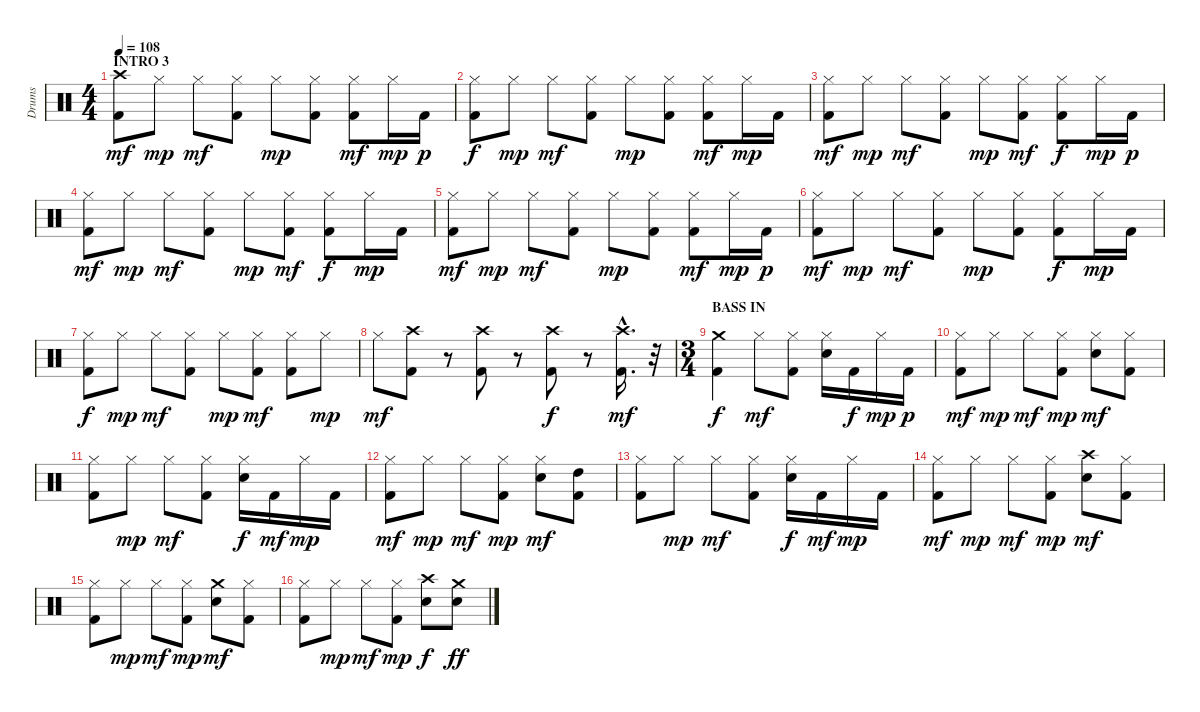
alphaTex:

\track ("Drums" "Drums") {instrument percussion}
\staff {score}
\articulation defaults
\ts (4 4)
\section ("" "INTRO 3")
\tempo 108
\clef neutral
\ks c
("Crash high (hit)" "Kick (hit) 2").8{dy mf volume 14} "Hi-Hat (closed)".8{dy mp} "Hi-Hat (closed)".8{dy mf} ("Hi-Hat (closed)" "Kick (hit) 2").8 "Hi-Hat (closed)".8{dy mp} ("Hi-Hat (closed)" "Kick (hit) 2").8 ("Hi-Hat (closed)" "Kick (hit) 2").8{dy mf} "Hi-Hat (closed)".16{dy mp} "Kick (hit) 2".16{dy p} |
("Hi-Hat (closed)" "Kick (hit) 2").8{dy f} "Hi-Hat (closed)".8{dy mp} "Hi-Hat (closed)".8{dy mf} ("Hi-Hat (closed)" "Kick (hit) 2").8 "Hi-Hat (closed)".8{dy mp} ("Hi-Hat (closed)" "Kick (hit) 2").8 ("Hi-Hat (closed)" "Kick (hit) 2").8{dy mf} "Hi-Hat (closed)".16{dy mp} "Kick (hit) 2".16 |
("Hi-Hat (closed)" "Kick (hit) 2").8{dy mf} "Hi-Hat (closed)".8{dy mp} "Hi-Hat (closed)".8{dy mf} ("Hi-Hat (closed)" "Kick (hit) 2").8 "Hi-Hat (closed)".8{dy mp} ("Hi-Hat (closed)" "Kick (hit) 2").8{dy mf} ("Hi-Hat (closed)" "Kick (hit) 2").8{dy f} "Hi-Hat (closed)".16{dy mp} "Kick (hit) 2".16{dy p} |
("Hi-Hat (closed)" "Kick (hit) 2").8{dy mf} "Hi-Hat (closed)".8{dy mp} "Hi-Hat (closed)".8{dy mf} ("Hi-Hat (closed)" "Kick (hit) 2").8 "Hi-Hat (closed)".8{dy mp} ("Hi-Hat (closed)" "Kick (hit) 2").8{dy mf} ("Hi-Hat (closed)" "Kick (hit) 2").8{dy f} "Hi-Hat (closed)".16{dy mp} "Kick (hit) 2".16 |
("Hi-Hat (closed)" "Kick (hit) 2").8{dy mf} "Hi-Hat (closed)".8{dy mp} "Hi-Hat (closed)".8{dy mf} ("Hi-Hat (closed)" "Kick (hit) 2").8 "Hi-Hat (closed)".8{dy mp} ("Hi-Hat (closed)" "Kick (hit) 2").8 ("Hi-Hat (closed)" "Kick (hit) 2").8{dy mf} "Hi-Hat (closed)".16{dy mp} "Kick (hit) 2".16{dy p} |
("Hi-Hat (closed)" "Kick (hit) 2").8{dy mf} "Hi-Hat (closed)".8{dy mp} "Hi-Hat (closed)".8{dy mf} ("Hi-Hat (closed)" "Kick (hit) 2").8 "Hi-Hat (closed)".8{dy mp} ("Hi-Hat (closed)" "Kick (hit) 2").8 ("Hi-Hat (closed)" "Kick (hit) 2").8{dy f} "Hi-Hat (closed)".16{dy mp} "Kick (hit) 2".16 |
("Hi-Hat (closed)" "Kick (hit) 2").8{dy f} "Hi-Hat (closed)".8{dy mp} "Hi-Hat (closed)".8{dy mf} ("Hi-Hat (closed)" "Kick (hit) 2").8 "Hi-Hat (closed)".8{dy mp} ("Hi-Hat (closed)" "Kick (hit) 2").8{dy mf} ("Hi-Hat (closed)" "Kick (hit) 2").8 "Hi-Hat (closed)".8{dy mp} |
"Hi-Hat (closed)".8{dy mf} ("Crash high (hit)" "Kick (hit) 2").8 r.8{volume 0} ("Crash high (hit)" "Kick (hit) 2").8{volume 14} r.8{volume 0} ("Crash high (hit)" "Kick (hit) 2").8{dy f volume 14} r.8{volume 0} ("Crash high (hit)"{hac} "Kick (hit) 2"{hac}).16{d dy mf volume 14} r.32{volume 0} |
\ts (3 4)
\section ("" "BASS IN")
("Crash medium (hit)" "Kick (hit) 2").4{dy f volume 14} "Hi-Hat (closed)".8{dy mf} ("Hi-Hat (closed)" "Kick (hit) 2").8 ("Hi-Hat (closed)" "Electric Snare (hit)").16 "Kick (hit) 2".16{dy f} "Hi-Hat (closed)".16{dy mp} "Kick (hit) 2".16{dy p} |
("Hi-Hat (closed)" "Kick (hit) 2").8{dy mf} "Hi-Hat (closed)".8{dy mp} "Hi-Hat (closed)".8{dy mf} ("Hi-Hat (closed)" "Kick (hit) 2").8{dy mp} ("Hi-Hat (closed)" "Electric Snare (hit)").8{dy mf} ("Hi-Hat (closed)" "Kick (hit) 2").8 |
("Hi-Hat (closed)" "Kick (hit) 2").8 "Hi-Hat (closed)".8{dy mp} "Hi-Hat (closed)".8{dy mf} ("Hi-Hat (closed)" "Kick (hit) 2").8 ("Hi-Hat (closed)" "Electric Snare (hit)").16{dy f} "Kick (hit) 2".16{dy mf} "Hi-Hat (closed)".16{dy mp} "Kick (hit) 2".16 |
("Hi-Hat (closed)" "Kick (hit) 2").8{dy mf} "Hi-Hat (closed)".8{dy mp} "Hi-Hat (closed)".8{dy mf} ("Hi-Hat (closed)" "Kick (hit) 2").8{dy mp} ("Hi-Hat (closed)" "Electric Snare (hit)").8{dy mf} ("High Tom (hit)" "Kick (hit) 2").8 |
("Hi-Hat (closed)" "Kick (hit) 2").8 "Hi-Hat (closed)".8{dy mp} "Hi-Hat (closed)".8{dy mf} ("Hi-Hat (closed)" "Kick (hit) 2").8 ("Hi-Hat (closed)" "Electric Snare (hit)").16{dy f} "Kick (hit) 2".16{dy mf} "Hi-Hat (closed)".16{dy mp} "Kick (hit) 2".16 |
("Hi-Hat (closed)" "Kick (hit) 2").8{dy mf} "Hi-Hat (closed)".8{dy mp} "Hi-Hat (closed)".8{dy mf} ("Hi-Hat (closed)" "Kick (hit) 2").8{dy mp} ("Crash high (hit)" "Electric Snare (hit)").8{dy mf} ("Hi-Hat (closed)" "Kick (hit) 2").8 |
("Hi-Hat (closed)" "Kick (hit) 2").8 "Hi-Hat (closed)".8{dy mp} "Hi-Hat (closed)".8{dy mf} ("Hi-Hat (closed)" "Kick (hit) 2").8{dy mp} ("Crash medium (hit)" "Electric Snare (hit)").8{dy mf} ("Hi-Hat (closed)" "Kick (hit) 2").8 |
("Hi-Hat (closed)" "Kick (hit) 2").8 "Hi-Hat (closed)".8{dy mp} "Hi-Hat (closed)".8{dy mf} ("Hi-Hat (closed)" "Kick (hit) 2").8{dy mp} ("Crash high (hit)" "Electric Snare (hit)").8{dy f} ("Crash medium (hit)" "Electric Snare (hit)").8{dy ff}
